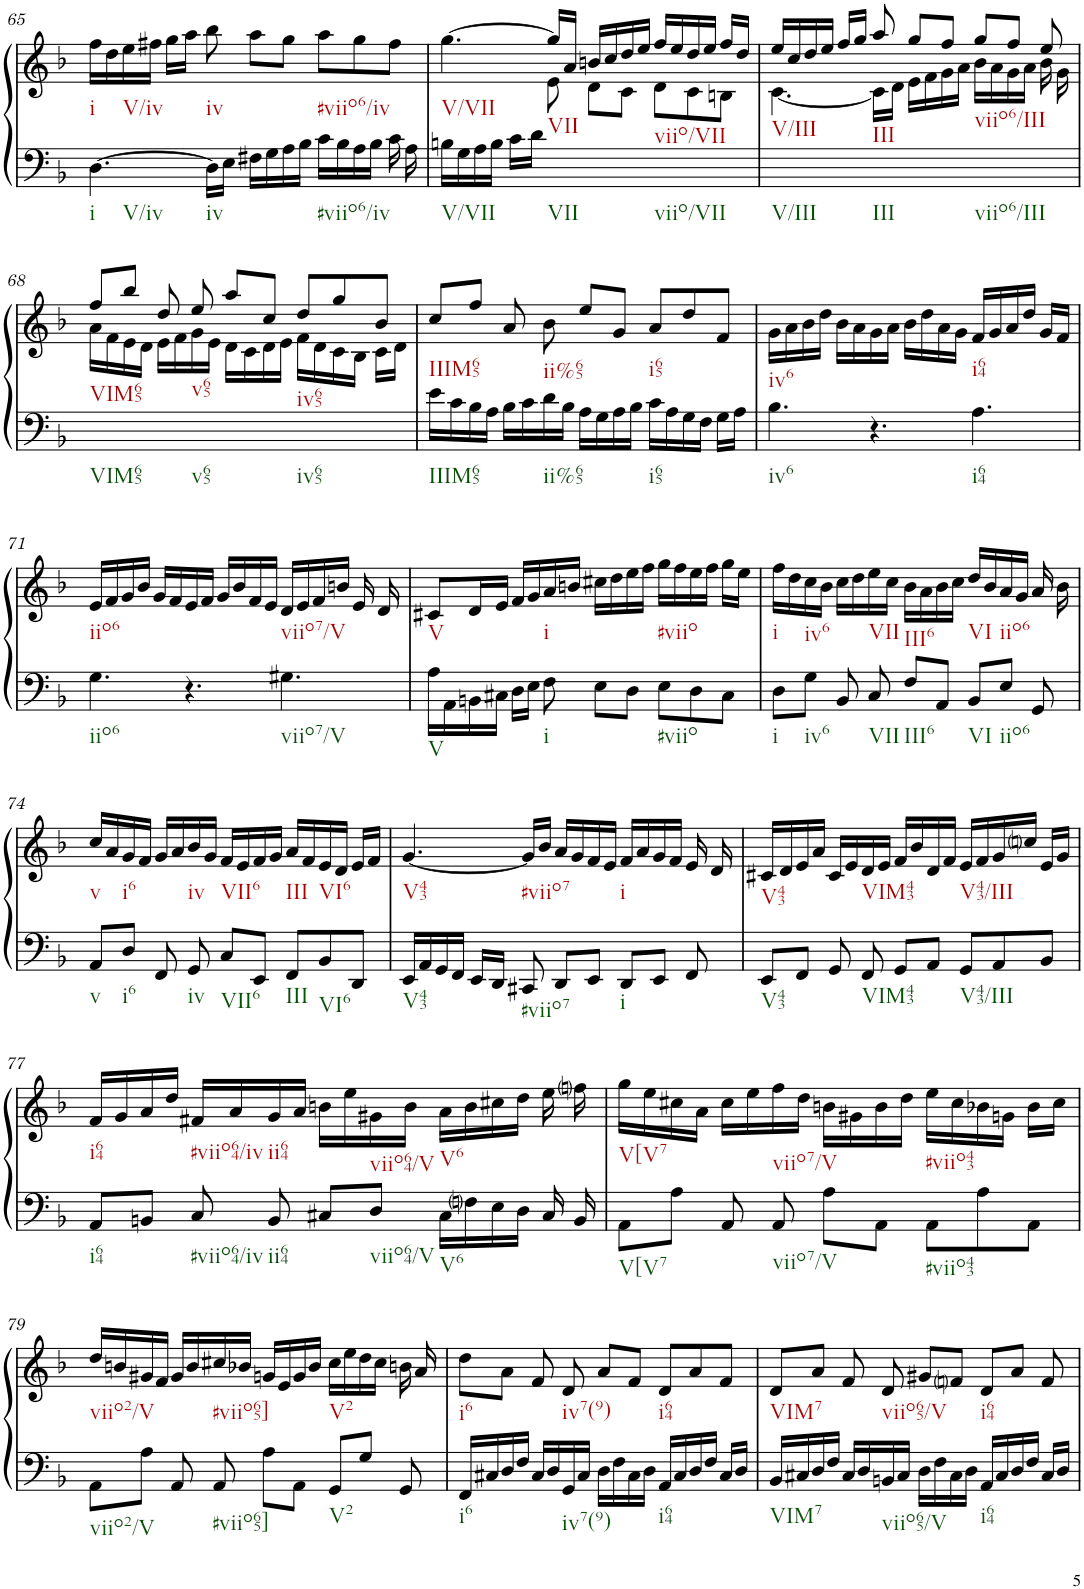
**kern	**kern
*part1	*part1
*staff2	*staff1
*I"Midi_2	*
!!LO:PB:g=z
*clefF4	*clefG2
*k[b-]	*k[b-]
*F:	*F:
*M9/8	*M9/8
=65	=65
*	*^
[4.D\	1ryy	16ff\LL
.	.	16dd\
.	.	16ee\
.	.	16ff#X\JJ
.	.	16gg\LL
.	.	16aa\JJ
16D\LL]	.	8bb-\
16E\JJ	.	.
16F#X\LL	.	8aa\L
16G\	.	.
16A\	.	8gg\J
16B-\JJ	.	.
16c\LL	.	8aa\L
16B-\	.	.
16A\	.	8gg\
16B-\JJ	.	.
16c\	8ryy	8ff#\J
16A\	.	.
=66	=66	=66
16Bn\LL	[4.gg\	4.ryy
16G\	.	.
16A\	.	.
16B\JJ	.	.
16c\LL	.	.
16d\JJ	.	.
2.ryy	16gg/LL]	8e\
.	16a/JJ	.
.	16bn/LL	8d\L
.	16cc/	.
.	16dd/	8c\J
.	16ee/JJ	.
.	16ff/LL	8d\L
.	16ee/	.
.	16dd/	8c\
.	16ee/JJ	.
.	16ff/LL	8Bn\J
.	16dd/JJ	.
=67	=67	=67
1ryy	16ee/LL	[4.c\
.	16cc/	.
.	16dd/	.
.	16ee/JJ	.
.	16ff/LL	.
.	16gg/JJ	.
.	8aa/	16c\LL]
.	.	16d\JJ
.	8gg/L	16e\LL
.	.	16f\
.	8ff/J	16g\
.	.	16a\JJ
.	8gg/L	16b-\LL
.	.	16a\
.	8ff/J	16g\
.	.	16a\JJ
8ryy	8ee/	16b-\
.	.	16g\
!!LO:LB:g=z	!!
=68	=68	=68
1ryy	8ff/L	16a\LL
.	.	16f\
.	8bb-/J	16e\
.	.	16d\JJ
.	8dd/	16e\LL
.	.	16f\
.	8ee/	16g\
.	.	16e\JJ
.	8aa/L	16d\LL
.	.	16c\
.	8cc/J	16d\
.	.	16e\JJ
.	8dd/L	16f\LL
.	.	16d\
.	8gg/	16c\
.	.	16B-\JJ
8ryy	8b-/J	16c\LL
.	.	16d\JJ
=69	=69	=69
16e\LL	8cc/L	1ryy
16c\	.	.
16B-\	8ff/J	.
16A\JJ	.	.
16B-\LL	8a/	.
16c\	.	.
16d\	8b-\	.
16B-\JJ	.	.
16A\LL	8ee/L	.
16G\	.	.
16A\	8g/J	.
16B-\JJ	.	.
16c\LL	8a/L	.
16A\	.	.
16G\	8dd/	.
16F\JJ	.	.
16G\LL	8f/J	8ryy
16A\JJ	.	.
=70	=70	=70
4.B-\	4.ryy	16g\LL
.	.	16a\
.	.	16b-\
.	.	16dd\JJ
.	.	16b-\LL
.	.	16a\
4.r	4.ryy	16g\
.	.	16a\JJ
.	.	16b-\LL
.	.	16dd\
.	.	16a\
.	.	16g\JJ
4.A\	16f/LL	4.ryy
.	16g/	.
.	16a/	.
.	16dd/JJ	.
.	16g/LL	.
.	16f/JJ	.
*	*v	*v
!!LO:LB:g=z
=71	=71
4.G\	16e/LL
.	16f/
.	16g/
.	16b-/JJ
.	16g/LL
.	16f/
4.r	16e/
.	16f/JJ
.	16g/LL
.	16b-/
.	16f/
.	16e/JJ
4.G#X\	16d/LL
.	16e/
.	16f/
.	16bn/JJ
.	16e/
.	16d/
=72	=72
16A\LL	8c#X/L
16AA\	.
16BBn\	16d/L
16C#X\JJ	16e/JJ
16D\LL	16f/LL
16E\JJ	16g/
8F\	16a/
.	16bn/JJ
8E\L	16cc#X\LL
.	16dd\
8D\J	16ee\
.	16ff\JJ
8E\L	16gg\LL
.	16ff\
8D\	16ee\
.	16ff\JJ
8C#\J	16gg\LL
.	16ee\JJ
=73	=73
8D\L	16ff\LL
.	16dd\
8G\J	16cc\
.	16b-\JJ
8BB-/	16cc\LL
.	16dd\
8C/	16ee\
.	16cc\JJ
8F/L	16b-\LL
.	16a\
8AA/J	16b-\
.	16cc\JJ
8BB-/L	16dd/LL
.	16b-/
8E/J	16a/
.	16g/JJ
8GG/	16a/
.	16b-\
!!LO:LB:g=z
=74	=74
8AA/L	16cc/LL
.	16a/
8D/J	16g/
.	16f/JJ
8FF/	16g/LL
.	16a/
8GG/	16b-/
.	16g/JJ
8C/L	16f/LL
.	16e/
8EE/J	16f/
.	16g/JJ
8FF/L	16a/LL
.	16f/
8BB-/	16e/
.	16d/JJ
8DD/J	16e/LL
.	16f/JJ
=75	=75
16EE/LL	[4.g/
16AA/	.
16GG/	.
16FF/JJ	.
16EE/LL	.
16DD/JJ	.
8CC#X/	16g/LL]
.	16b-/JJ
8DD/L	16a/LL
.	16g/
8EE/J	16f/
.	16e/JJ
8DD/L	16f/LL
.	16a/
8EE/J	16g/
.	16f/JJ
8FF/	16e/
.	16d/
=76	=76
8EE/L	16c#X/LL
.	16d/
8FF/J	16e/
.	16a/JJ
8GG/	16c#/LL
.	16e/
8FF/	16d/
.	16e/JJ
8GG/L	16f/LL
.	16b-/
8AA/J	16d/
.	16f/JJ
8GG/L	16e/LL
.	16f/
8AA/	16g/
.	16ccni/JJ
8BB-/J	16e/LL
.	16g/JJ
!!LO:LB:g=z
=77	=77
8AA/L	16f/LL
.	16g/
8BBn/J	16a/
.	16dd/JJ
8C/	16f#X/LL
.	16a/
8BB/	16g/
.	16a/JJ
8C#X/L	16bn\LL
.	16ee\
8D/J	16g#X\
.	16b\JJ
16C#\LL	16a\LL
16Fni\	16b\
16E\	16cc#X\
16D\JJ	16dd\JJ
16C#/	16ee\
16BB/	16ffni\
=78	=78
8AA\L	16gg\LL
.	16ee\
8A\J	16cc#X\
.	16a\JJ
8AA/	16cc#\LL
.	16ee\
8AA/	16ff\
.	16dd\JJ
8A\L	16bn\LL
.	16g#X\
8AA\J	16b\
.	16dd\JJ
8AA\L	16ee\LL
.	16cc#\
8A\	16b-X\
.	16gn\JJ
8AA\J	16b-\LL
.	16cc#\JJ
!!LO:LB:g=z
=79	=79
8AA\L	16dd/LL
.	16bn/
8A\J	16g#X/
.	16f/JJ
8AA/	16g#/LL
.	16b/
8AA/	16cc#X/
.	16b-X/JJ
8A\L	16gn/LL
.	16e/
8AA\J	16g/
.	16b-/JJ
8GG/L	16cc#\LL
.	16ee\
8G/J	16dd\
.	16cc#\JJ
8GG/	16bn\
.	16a/
=80	=80
16FF/LL	8dd\L
16C#X/	.
16D/	8a\J
16F/JJ	.
16C#/LL	8f/
16D/	.
16GG/	8d/
16C#/JJ	.
16D\LL	8a/L
16F\	.
16C#\	8f/J
16D\JJ	.
16AA/LL	8d/L
16C#/	.
16D/	8a/
16F/JJ	.
16C#/LL	8f/J
16D/JJ	.
=81	=81
16BB-/LL	8d/L
16C#X/	.
16D/	8a/J
16F/JJ	.
16C#/LL	8f/
16D/	.
16BBn/	8d/
16C#/JJ	.
16D\LL	8g#X/L
16F\	.
16C#\	8fni/J
16D\JJ	.
16AA/LL	8d/L
16C#/	.
16D/	8a/J
16F/JJ	.
16C#/LL	8f/
16D/JJ	.
=	=
*-	*-
